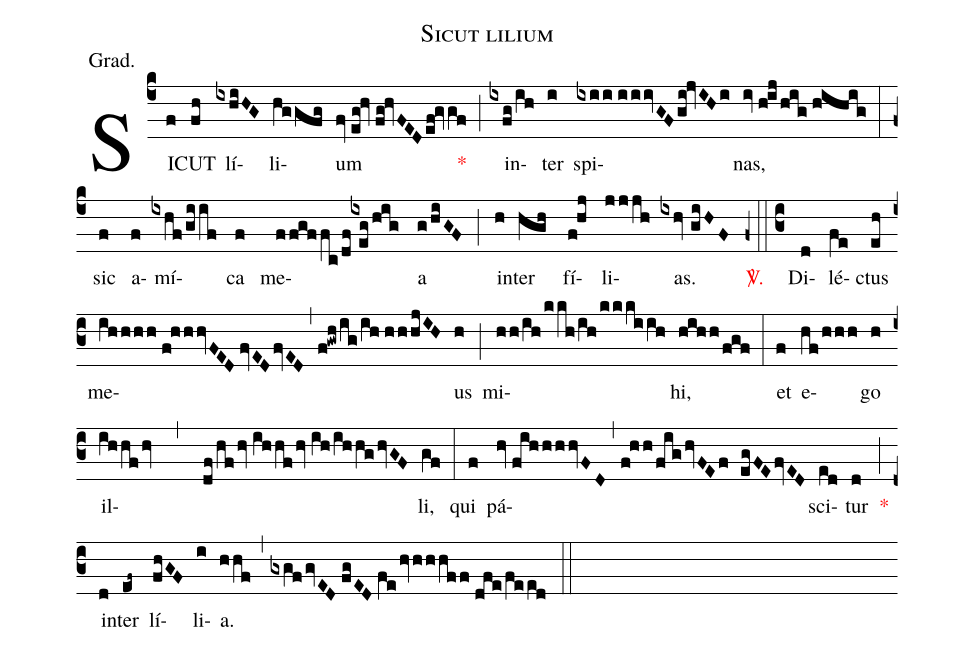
name:Sicut lilium;
annotation:Grad.;
mode:V.;
office-part:Gradual;
%%
(c4) SI(f)CUT(fh) lí(ixhiHG)li(hggfg)um(fv//eg!hv//fg!hvFEDef!gvgf) <v>\red{*}</v>(;) in(ixfg/ih)ter(i) spi(ixii//iiivGF/gi!jvIHi)nas,(iv//h!ij/hig//hihig) (:) sic(f) a(f)mí(ixhf/giif)ca(f) me(ffgffc/df{ix}//eg/hig)a(g/hiGF) (;) in(h)ter(hgh) fí(f!hj)li(jjjh)as.(ixhv//giHF) <v>\red{\Vbar.}</v>(z0::c3) Di(d)lé(fe)ctus(eh) me(ihhhh//f!hhhvFED//fvED/fvED,f!gwh/ig/ih//hhhjIH)us(h) (;) mi(hh/ih/kkh/ih/kkkiih)hi,(hihh/fgf) (:) et(f) e(hf/hhh)go(h) il(ihhfhv , df/hf/hv//ihhf/hv//ih/ihhg/hvGF)li,(gf) (:) qui(f) pá(hv//fihhhhvFD,f!hh/fig/hvFEf egFE/fvED)sci(ed)tur(d) <v>\red{*}</v>(;) in(d)ter(ef~) lí(fhGF)li(i)a.(hhf) (,) (gxgf/gvED//fgED//fehvhhhff//dfe/feed) (::)
